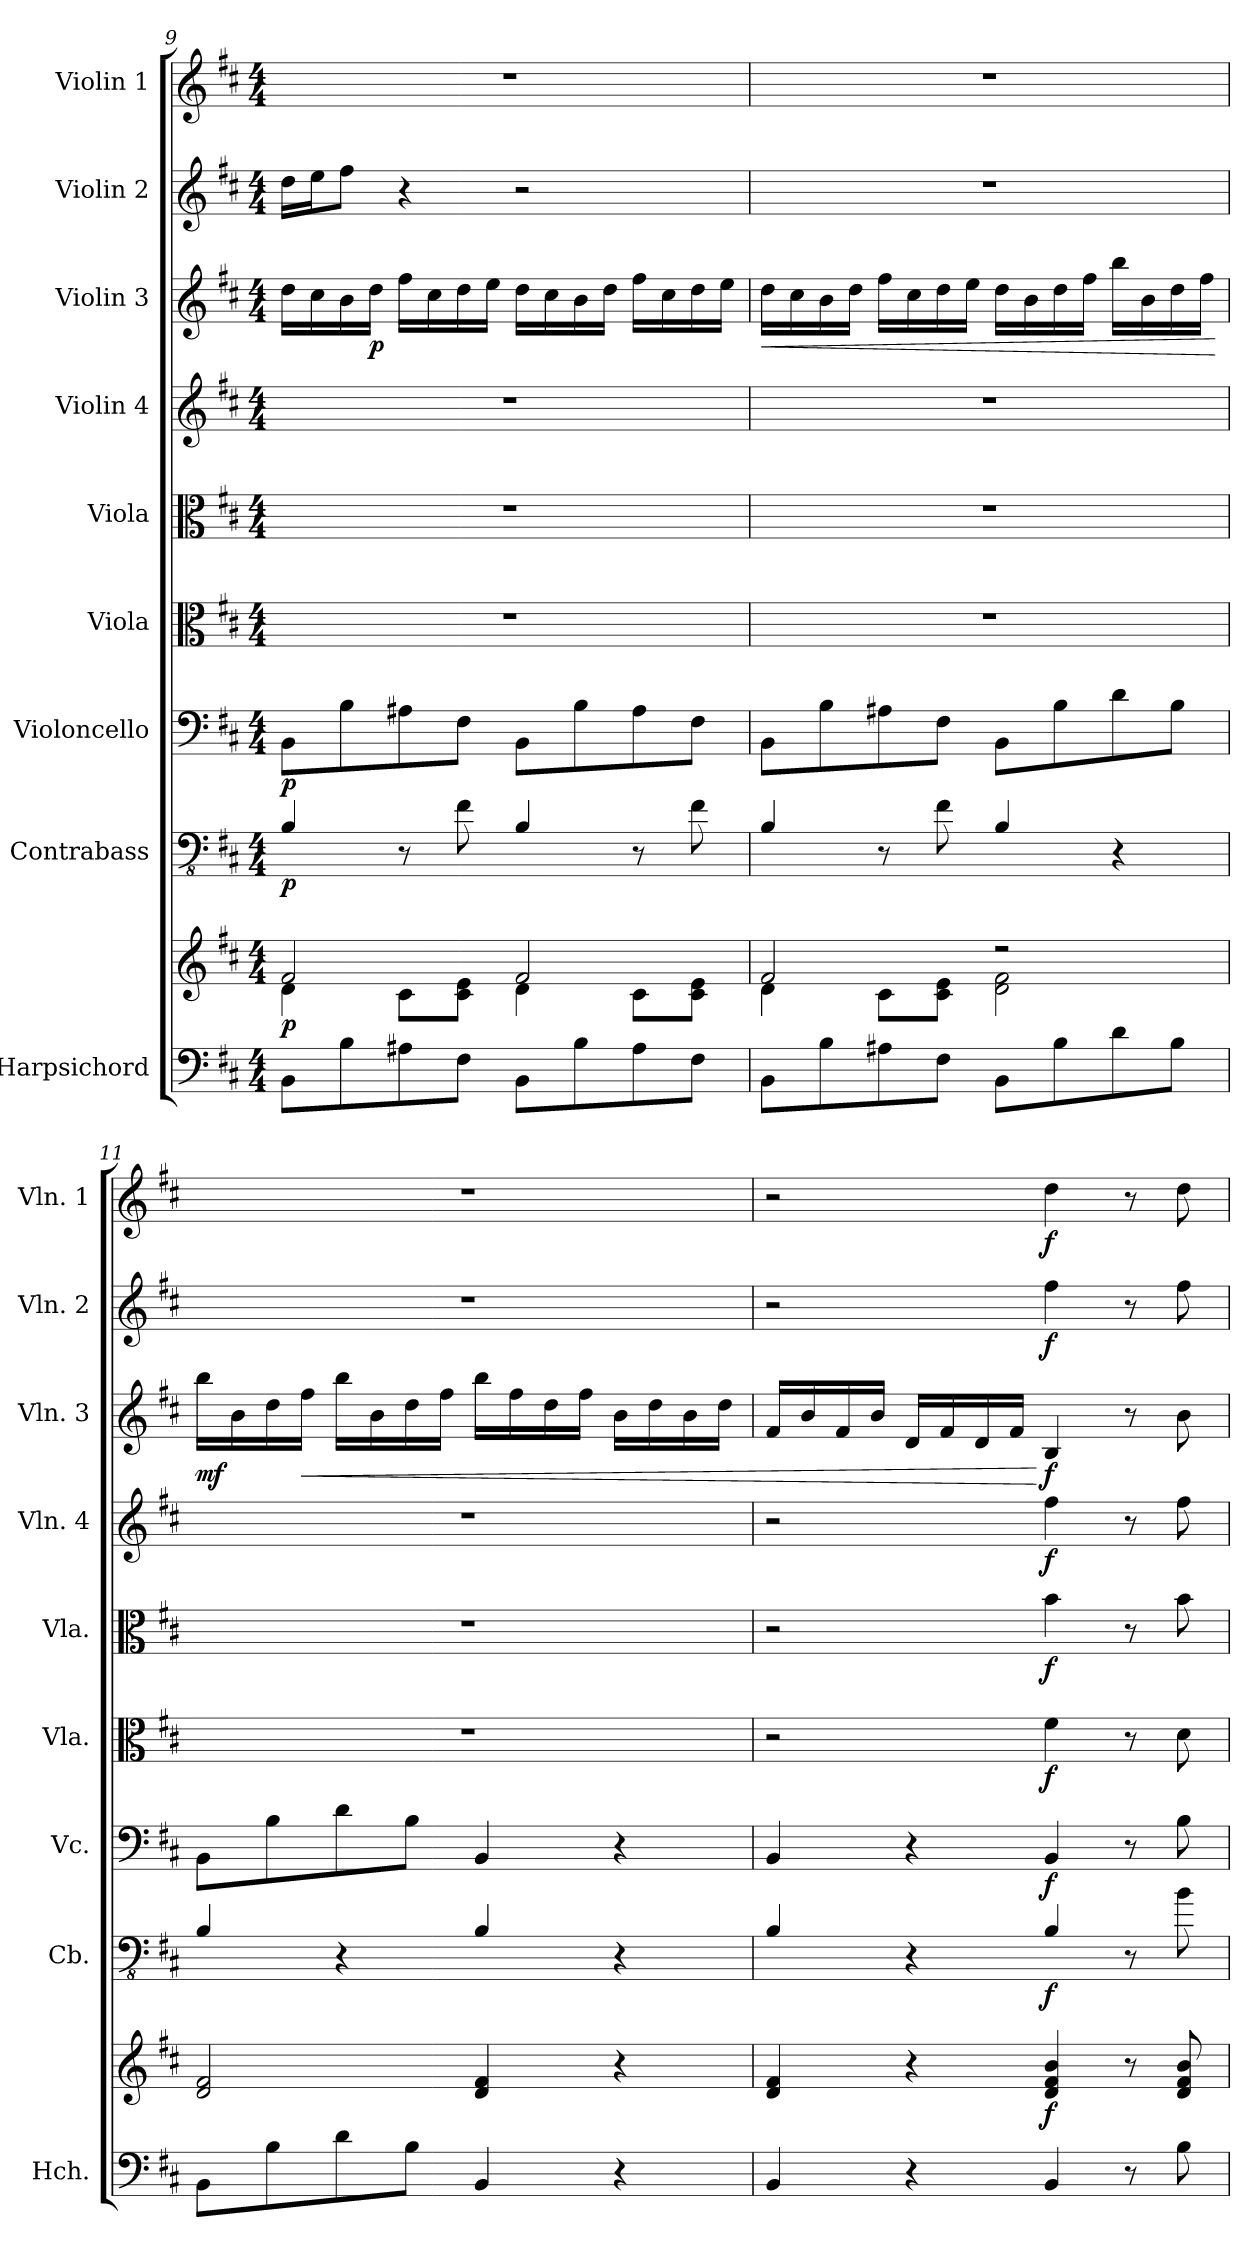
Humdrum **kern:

**kern	**kern	**dynam	**kern	**dynam	**kern	**dynam	**kern	**dynam	**kern	**dynam	**kern	**dynam	**kern	**dynam	**kern	**dynam	**kern	**dynam
*part9	*part9	*part9	*part8	*part8	*part7	*part7	*part6	*part6	*part5	*part5	*part4	*part4	*part3	*part3	*part2	*part2	*part1	*part1
*staff10	*staff9	*staff9/10	*staff8	*staff8	*staff7	*staff7	*staff6	*staff6	*staff5	*staff5	*staff4	*staff4	*staff3	*staff3	*staff2	*staff2	*staff1	*staff1
*I"Harpsichord	*	*	*I"Contrabass	*	*I"Violoncello	*	*I"Viola	*	*I"Viola	*	*I"Violin 4	*	*I"Violin 3	*	*I"Violin 2	*	*I"Violin 1	*
*I'Hch.	*	*	*I'Cb.	*	*I'Vc.	*	*I'Vla.	*	*I'Vla.	*	*I'Vln. 4	*	*I'Vln. 3	*	*I'Vln. 2	*	*I'Vln. 1	*
*clefF4	*clefG2	*	*clefFv4	*	*clefF4	*	*clefC3	*	*clefC3	*	*clefG2	*	*clefG2	*	*clefG2	*	*clefG2	*
*	*	*	*ITrd7c12	*	*	*	*	*	*	*	*	*	*	*	*	*	*	*
*k[f#c#]	*k[f#c#]	*	*k[f#c#]	*	*k[f#c#]	*	*k[f#c#]	*	*k[f#c#]	*	*k[f#c#]	*	*k[f#c#]	*	*k[f#c#]	*	*k[f#c#]	*
*M4/4	*M4/4	*	*M4/4	*	*M4/4	*	*M4/4	*	*M4/4	*	*M4/4	*	*M4/4	*	*M4/4	*	*M4/4	*
=9	=9	=9	=9	=9	=9	=9	=9	=9	=9	=9	=9	=9	=9	=9	=9	=9	=9	=9
*	*^	*	*	*	*	*	*	*	*	*	*	*	*	*	*	*	*	*
!	!	!	!LO:DY:b	!	!LO:DY:b	!	!LO:DY:b	!	!	!	!	!	!	!	!	!	!	!	!
8BB\L	2f#/	4d\	p	4BBB/	p	8BB\L	p	1r	.	1r	.	1r	.	16dd\LL	.	16dd\LL	.	1r	.
.	.	.	.	.	.	.	.	.	.	.	.	.	.	16cc#\	.	16ee\J	.	.	.
8B\	.	.	.	.	.	8B\	.	.	.	.	.	.	.	16b\	.	8ff#\J	.	.	.
!	!	!	!	!	!	!	!	!	!	!	!	!	!	!	!LO:DY:b	!	!	!	!
.	.	.	.	.	.	.	.	.	.	.	.	.	.	16dd\JJ	p	.	.	.	.
8A#X\	.	8c#\L	.	8r	.	8A#X\	.	.	.	.	.	.	.	16ff#\LL	.	4r	.	.	.
.	.	.	.	.	.	.	.	.	.	.	.	.	.	16cc#\	.	.	.	.	.
8F#\J	.	8c#\ 8e\J	.	8FF#\	.	8F#\J	.	.	.	.	.	.	.	16dd\	.	.	.	.	.
.	.	.	.	.	.	.	.	.	.	.	.	.	.	16ee\JJ	.	.	.	.	.
8BB\L	2f#/	4d\	.	4BBB/	.	8BB\L	.	.	.	.	.	.	.	16dd\LL	.	2r	.	.	.
.	.	.	.	.	.	.	.	.	.	.	.	.	.	16cc#\	.	.	.	.	.
8B\	.	.	.	.	.	8B\	.	.	.	.	.	.	.	16b\	.	.	.	.	.
.	.	.	.	.	.	.	.	.	.	.	.	.	.	16dd\JJ	.	.	.	.	.
8A#\	.	8c#\L	.	8r	.	8A#\	.	.	.	.	.	.	.	16ff#\LL	.	.	.	.	.
.	.	.	.	.	.	.	.	.	.	.	.	.	.	16cc#\	.	.	.	.	.
8F#\J	.	8c#\ 8e\J	.	8FF#\	.	8F#\J	.	.	.	.	.	.	.	16dd\	.	.	.	.	.
.	.	.	.	.	.	.	.	.	.	.	.	.	.	16ee\JJ	.	.	.	.	.
=10	=10	=10	=10	=10	=10	=10	=10	=10	=10	=10	=10	=10	=10	=10	=10	=10	=10	=10	=10
!	!	!	!	!	!	!	!	!	!	!	!	!	!	!	!LO:HP:b	!	!	!	!
8BB\L	2f#/	4d\	.	4BBB/	.	8BB\L	.	1r	.	1r	.	1r	.	16dd\LL	<	1r	.	1r	.
.	.	.	.	.	.	.	.	.	.	.	.	.	.	16cc#\	.	.	.	.	.
8B\	.	.	.	.	.	8B\	.	.	.	.	.	.	.	16b\	.	.	.	.	.
.	.	.	.	.	.	.	.	.	.	.	.	.	.	16dd\JJ	.	.	.	.	.
8A#X\	.	8c#\L	.	8r	.	8A#X\	.	.	.	.	.	.	.	16ff#\LL	.	.	.	.	.
.	.	.	.	.	.	.	.	.	.	.	.	.	.	16cc#\	.	.	.	.	.
8F#\J	.	8c#\ 8e\J	.	8FF#\	.	8F#\J	.	.	.	.	.	.	.	16dd\	.	.	.	.	.
.	.	.	.	.	.	.	.	.	.	.	.	.	.	16ee\JJ	.	.	.	.	.
8BB\L	2r	2d\ 2f#\	.	4BBB/	.	8BB\L	.	.	.	.	.	.	.	16dd\LL	.	.	.	.	.
.	.	.	.	.	.	.	.	.	.	.	.	.	.	16b\	.	.	.	.	.
8B\	.	.	.	.	.	8B\	.	.	.	.	.	.	.	16dd\	.	.	.	.	.
.	.	.	.	.	.	.	.	.	.	.	.	.	.	16ff#\JJ	.	.	.	.	.
8d\	.	.	.	4r	.	8d\	.	.	.	.	.	.	.	16bb\LL	.	.	.	.	.
.	.	.	.	.	.	.	.	.	.	.	.	.	.	16b\	.	.	.	.	.
8B\J	.	.	.	.	.	8B\J	.	.	.	.	.	.	.	16dd\	.	.	.	.	.
.	.	.	.	.	.	.	.	.	.	.	.	.	.	16ff#\JJ	.	.	.	.	.
*	*v	*v	*	*	*	*	*	*	*	*	*	*	*	*	*	*	*	*	*
.	.	.	.	.	.	.	.	.	.	.	.	.	.	[	.	.	.	.
!!LO:PB:g=z
=11	=11	=11	=11	=11	=11	=11	=11	=11	=11	=11	=11	=11	=11	=11	=11	=11	=11	=11
!	!	!	!	!	!	!	!	!	!	!	!	!	!	!LO:DY:b	!	!	!	!
8BB\L	2d/ 2f#/	.	4BBB/	.	8BB\L	.	1r	.	1r	.	1r	.	16bb\LL	mf	1r	.	1r	.
.	.	.	.	.	.	.	.	.	.	.	.	.	16b\	.	.	.	.	.
8B\	.	.	.	.	8B\	.	.	.	.	.	.	.	16dd\	.	.	.	.	.
!	!	!	!	!	!	!	!	!	!	!	!	!	!	!LO:HP:b	!	!	!	!
.	.	.	.	.	.	.	.	.	.	.	.	.	16ff#\JJ	<	.	.	.	.
8d\	.	.	4r	.	8d\	.	.	.	.	.	.	.	16bb\LL	.	.	.	.	.
.	.	.	.	.	.	.	.	.	.	.	.	.	16b\	.	.	.	.	.
8B\J	.	.	.	.	8B\J	.	.	.	.	.	.	.	16dd\	.	.	.	.	.
.	.	.	.	.	.	.	.	.	.	.	.	.	16ff#\JJ	.	.	.	.	.
4BB/	4d/ 4f#/	.	4BBB/	.	4BB/	.	.	.	.	.	.	.	16bb\LL	.	.	.	.	.
.	.	.	.	.	.	.	.	.	.	.	.	.	16ff#\	.	.	.	.	.
.	.	.	.	.	.	.	.	.	.	.	.	.	16dd\	.	.	.	.	.
.	.	.	.	.	.	.	.	.	.	.	.	.	16ff#\JJ	.	.	.	.	.
4r	4r	.	4r	.	4r	.	.	.	.	.	.	.	16b\LL	.	.	.	.	.
.	.	.	.	.	.	.	.	.	.	.	.	.	16dd\	.	.	.	.	.
.	.	.	.	.	.	.	.	.	.	.	.	.	16b\	.	.	.	.	.
.	.	.	.	.	.	.	.	.	.	.	.	.	16dd\JJ	.	.	.	.	.
=12	=12	=12	=12	=12	=12	=12	=12	=12	=12	=12	=12	=12	=12	=12	=12	=12	=12	=12
4BB/	4d/ 4f#/	.	4BBB/	.	4BB/	.	2r	.	2r	.	2r	.	16f#/LL	.	2r	.	2r	.
.	.	.	.	.	.	.	.	.	.	.	.	.	16b/	.	.	.	.	.
.	.	.	.	.	.	.	.	.	.	.	.	.	16f#/	.	.	.	.	.
.	.	.	.	.	.	.	.	.	.	.	.	.	16b/JJ	.	.	.	.	.
4r	4r	.	4r	.	4r	.	.	.	.	.	.	.	16d/LL	.	.	.	.	.
.	.	.	.	.	.	.	.	.	.	.	.	.	16f#/	.	.	.	.	.
.	.	.	.	.	.	.	.	.	.	.	.	.	16d/	.	.	.	.	.
.	.	.	.	.	.	.	.	.	.	.	.	.	16f#/JJ	.	.	.	.	.
!	!	!LO:DY:b	!	!LO:DY:b	!	!LO:DY:b	!	!LO:DY:b	!	!LO:DY:b	!	!LO:DY:b	!	!LO:DY:n=1:b	!	!LO:DY:b	!	!LO:DY:b
4BB/	4d/ 4f#/ 4b/	f	4BBB/	f	4BB/	f	4f#\	f	4b\	f	4ff#\	f	4B/	[ f	4ff#\	f	4dd\	f
8r	8r	.	8r	.	8r	.	8r	.	8r	.	8r	.	8r	.	8r	.	8r	.
8B\	8d/ 8f#/ 8b/	.	8BB\	.	8B\	.	8d\	.	8b\	.	8ff#\	.	8b\	.	8ff#\	.	8dd\	.
=	=	=	=	=	=	=	=	=	=	=	=	=	=	=	=	=	=	=
*-	*-	*-	*-	*-	*-	*-	*-	*-	*-	*-	*-	*-	*-	*-	*-	*-	*-	*-
